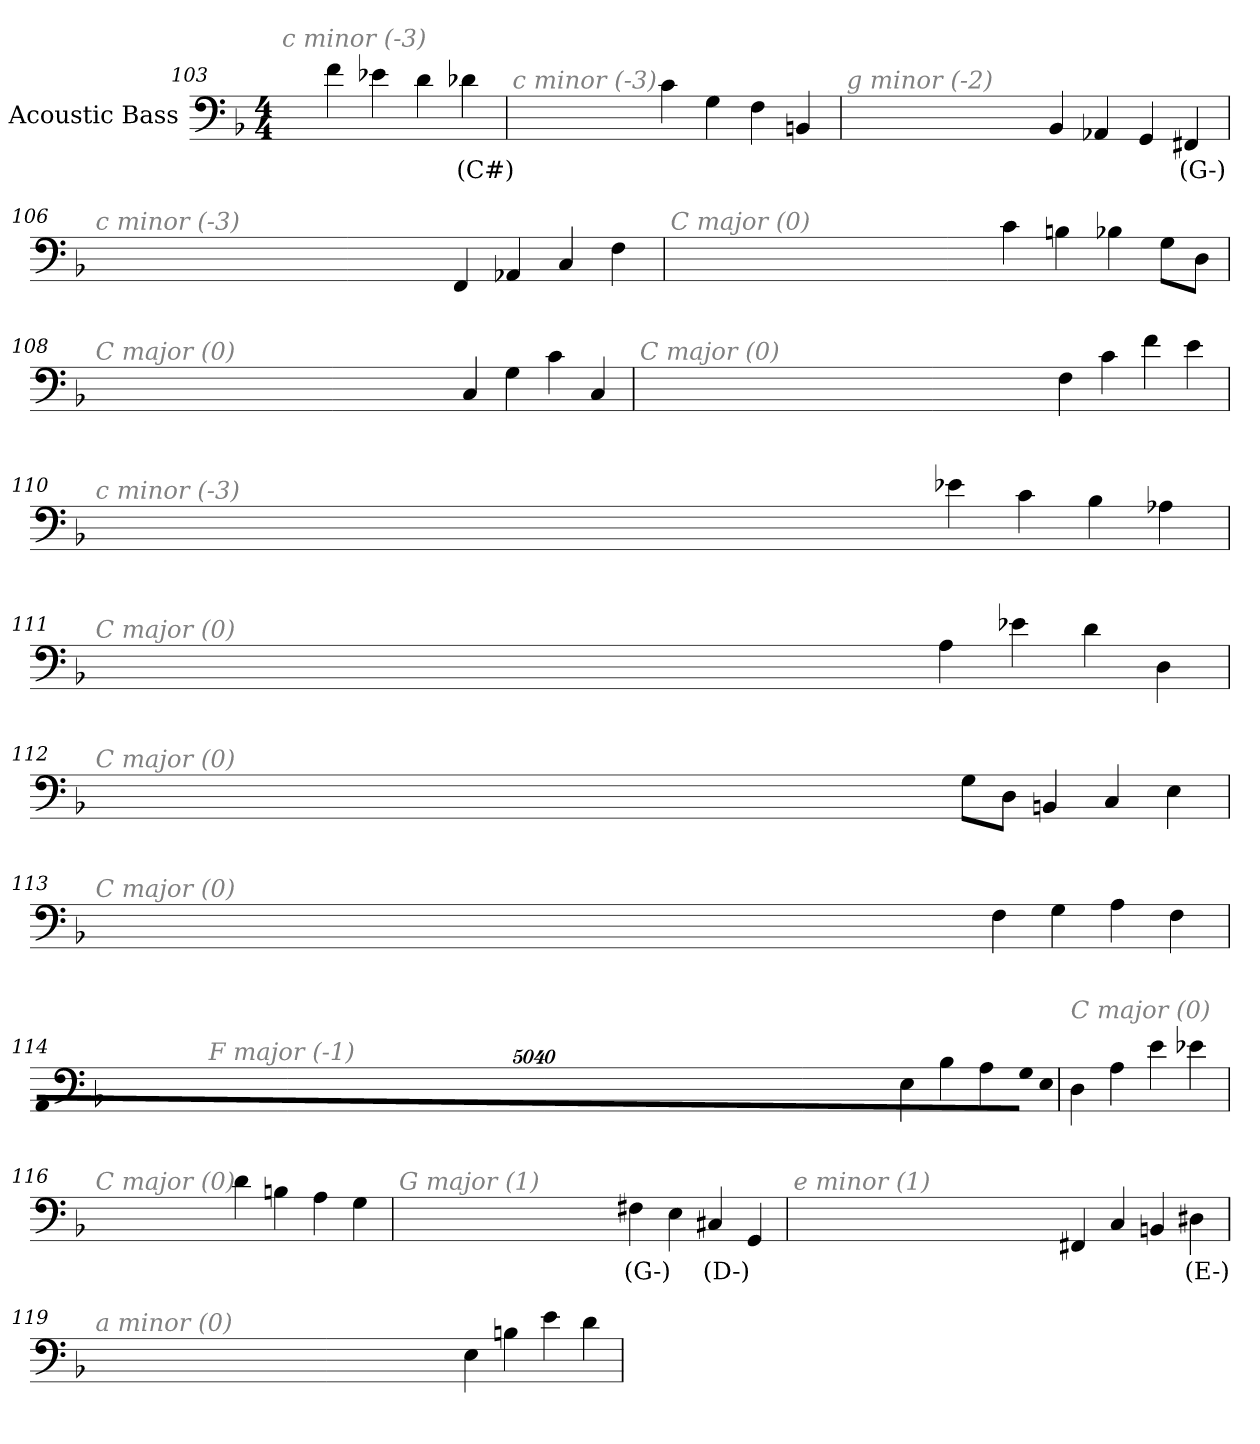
**kern	**text
*part1	*part1
*staff1	*staff1
*I"Acoustic Bass	*
*clefF4	*
*ITrd7c12	*
*k[b-]	*
*F:	*
*M4/4	*
=103	=103
!LO:TX:i:color=#808080:t=c minor (-3)	!
4F	.
4E-X	.
4D	.
4D-Xi	(C#)
=104	=104
!LO:TX:i:color=#808080:t=c minor (-3)	!
4C	.
4GG	.
4FF	.
4BBBn	.
=105	=105
!LO:TX:i:color=#808080:t=g minor (-2)	!
4BBB-	.
4AAA-X	.
4GGG	.
4FFF#Xi	(G-)
=106	=106
!LO:TX:i:color=#808080:t=c minor (-3)	!
4FFF	.
4AAA-X	.
4CC	.
4FF	.
=107	=107
!LO:TX:i:color=#808080:t=C major (0)	!
4C	.
4BBn	.
4BB-X	.
8GGL	.
8DDJ	.
=108	=108
!LO:TX:i:color=#808080:t=C major (0)	!
4CC	.
4GG	.
4C	.
4CC	.
=109	=109
!LO:TX:i:color=#808080:t=C major (0)	!
4FF	.
4C	.
4F	.
4E	.
=110	=110
!LO:TX:i:color=#808080:t=c minor (-3)	!
4E-X	.
4C	.
4BB-	.
4AA-X	.
=111	=111
!LO:TX:i:color=#808080:t=C major (0)	!
4AA	.
4E-X	.
4D	.
4DD	.
=112	=112
!LO:TX:i:color=#808080:t=C major (0)	!
8GGL	.
8DDJ	.
4BBBn	.
4CC	.
4EE	.
=113	=113
!LO:TX:i:color=#808080:t=C major (0)	!
4FF	.
4GG	.
4AA	.
4FF	.
=114	=114
!LO:TX:i:color=#808080:t=F major (-1)	!
4EE	.
4BB-	.
4AA	.
!LO:N:vis=8	!
40320%3347GGL	.
!LO:N:vis=8	!
40320%3347EE	.
!LO:N:vis=8	!
40320%3347AAAJ	.
=115	=115
!LO:TX:i:color=#808080:t=C major (0)	!
4DD	.
4AA	.
4E	.
4E-X	.
=116	=116
!LO:TX:i:color=#808080:t=C major (0)	!
4D	.
4BBn	.
4AA	.
4GG	.
=117	=117
!LO:TX:i:color=#808080:t=G major (1)	!
4FF#Xi	(G-)
4EE	.
4CC#Xi	(D-)
4GGG	.
=118	=118
!LO:TX:i:color=#808080:t=e minor (1)	!
4FFF#X	.
4CC	.
4BBBn	.
4DD#Xi	(E-)
=119	=119
!LO:TX:i:color=#808080:t=a minor (0)	!
4EE	.
4BBn	.
4E	.
4D	.
=	=
*-	*-
